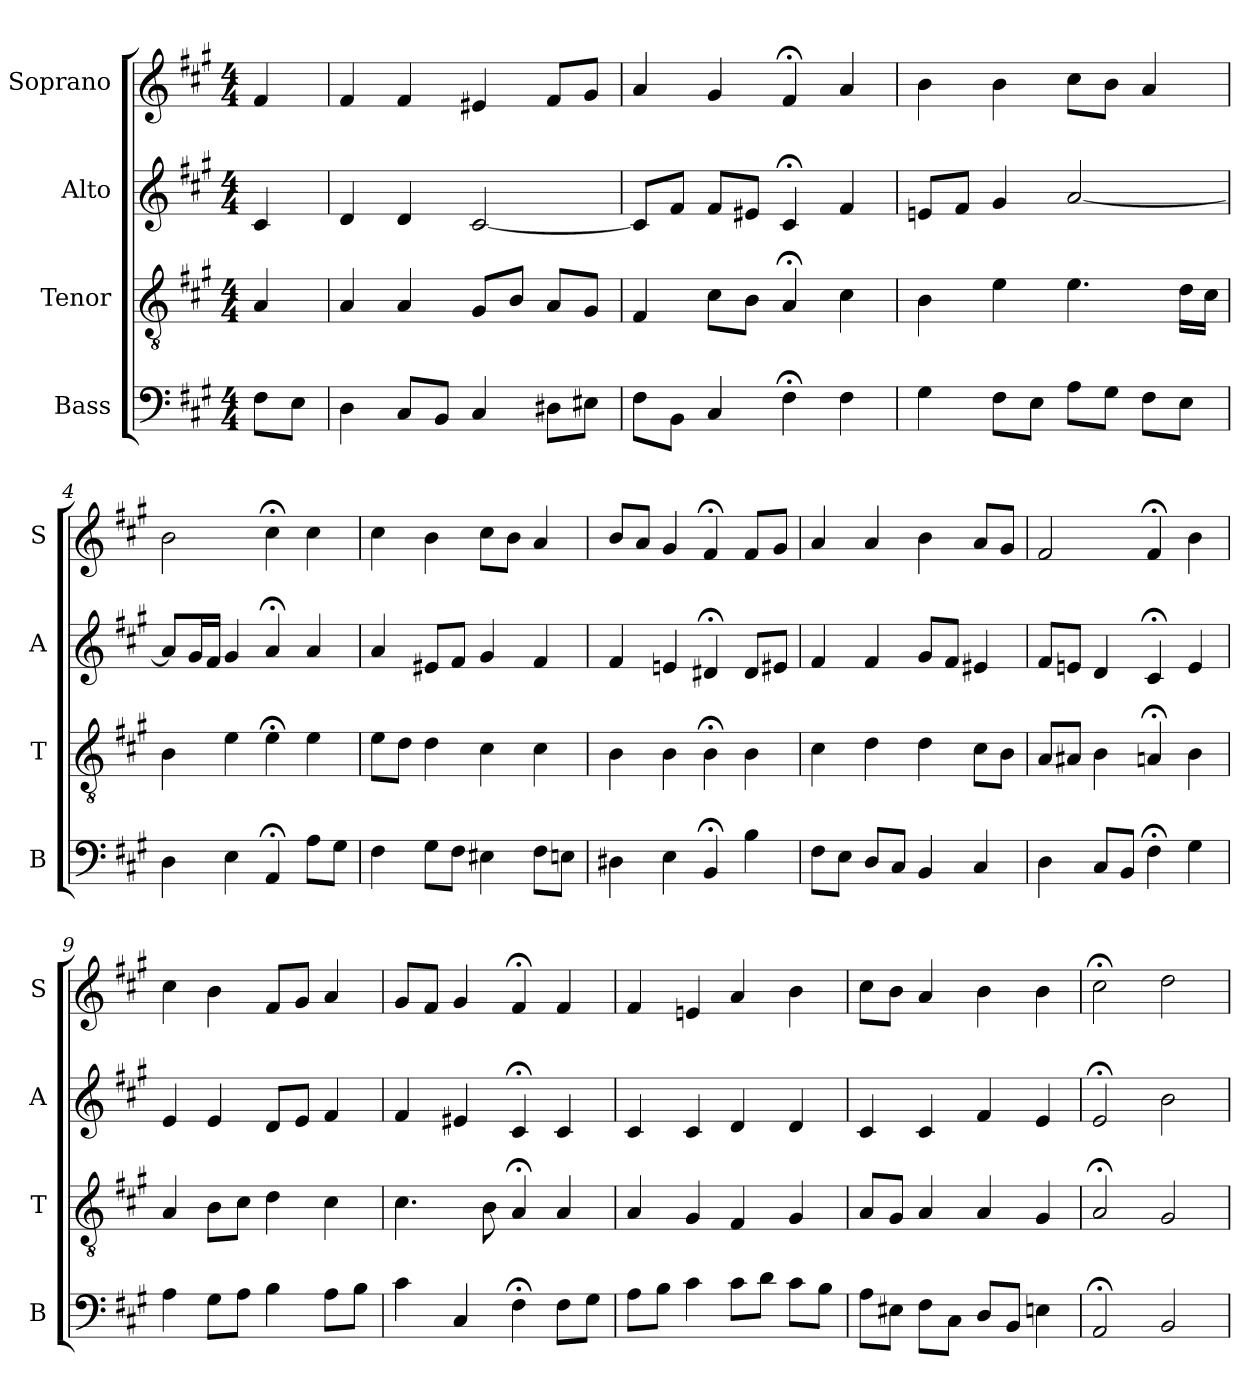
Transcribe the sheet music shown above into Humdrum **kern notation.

**kern	**kern	**kern	**kern
*part4	*part3	*part2	*part1
*staff4	*staff3	*staff2	*staff1
*I"Bass	*I"Tenor	*I"Alto	*I"Soprano
*I'B	*I'T	*I'A	*I'S
*clefF4	*clefGv2	*clefG2	*clefG2
*k[f#c#g#]	*k[f#c#g#]	*k[f#c#g#]	*k[f#c#g#]
*f#:	*f#:	*f#:	*f#:
*M4/4	*M4/4	*M4/4	*M4/4
*MM100	*MM100	*MM100	*MM100
=	=	=	=
8F#L	4A	4c#	4f#
8EJ	.	.	.
=1	=1	=1	=1
4D	4A	4d	4f#
8C#L	4A	4d	4f#
8BBJ	.	.	.
4C#	8G#L	[2c#	4e#X
.	8BJ	.	.
8D#XL	8AL	.	8f#L
8E#XJ	8G#J	.	8g#J
=2	=2	=2	=2
8F#L	4F#	8c#L]	4a
8BBJ	.	8f#J	.
4C#	8c#L	8f#L	4g#
.	8BJ	8e#XJ	.
4F#;<	4A;<	4c#;<	4f#;<
4F#	4c#	4f#	4a
=3	=3	=3	=3
4G#	4B	8enL	4b
.	.	8f#J	.
8F#L	4e	4g#	4b
8EJ	.	.	.
8AL	4.e	[2a	8cc#L
8G#J	.	.	8bJ
8F#L	.	.	4a
8EJ	16dLL	.	.
.	16c#JJ	.	.
=4	=4	=4	=4
4D	4B	8aL]	2b
.	.	16g#L	.
.	.	16f#JJ	.
4E	4e	4g#	.
4AA;<	4e;<	4a;<	4cc#;<
8AL	4e	4a	4cc#
8G#J	.	.	.
=5	=5	=5	=5
4F#	8eL	4a	4cc#
.	8dJ	.	.
8G#L	4d	8e#XL	4b
8F#J	.	8f#J	.
4E#X	4c#	4g#	8cc#L
.	.	.	8bJ
8F#L	4c#	4f#	4a
8EnJ	.	.	.
=6	=6	=6	=6
4D#X	4B	4f#	8bL
.	.	.	8aJ
4E	4B	4en	4g#
4BB;<	4B;<	4d#X;<	4f#;<
4B	4B	8d#L	8f#L
.	.	8e#XJ	8g#J
=7	=7	=7	=7
8F#L	4c#	4f#	4a
8EJ	.	.	.
8DL	4d	4f#	4a
8C#J	.	.	.
4BB	4d	8g#L	4b
.	.	8f#J	.
4C#	8c#L	4e#X	8aL
.	8BJ	.	8g#J
=8	=8	=8	=8
4D	8AL	8f#L	2f#
.	8A#XJ	8enJ	.
8C#L	4B	4d	.
8BBJ	.	.	.
4F#;<	4An;<	4c#;<	4f#;<
4G#	4B	4e	4b
=9	=9	=9	=9
4A	4A	4e	4cc#
8G#L	8BL	4e	4b
8AJ	8c#J	.	.
4B	4d	8dL	8f#L
.	.	8eJ	8g#J
8AL	4c#	4f#	4a
8BJ	.	.	.
=10	=10	=10	=10
4c#	4.c#	4f#	8g#L
.	.	.	8f#J
4C#	.	4e#X	4g#
.	8B	.	.
4F#;<	4A;<	4c#;<	4f#;<
8F#L	4A	4c#	4f#
8G#J	.	.	.
=11	=11	=11	=11
8AL	4A	4c#	4f#
8BJ	.	.	.
4c#	4G#	4c#	4en
8c#L	4F#	4d	4a
8dJ	.	.	.
8c#L	4G#	4d	4b
8BJ	.	.	.
=12	=12	=12	=12
8AL	8AL	4c#	8cc#L
8E#XJ	8G#J	.	8bJ
8F#L	4A	4c#	4a
8C#J	.	.	.
8DL	4A	4f#	4b
8BBJ	.	.	.
4En	4G#	4e	4b
=13	=13	=13	=13
2AA;<	2A;<	2e;<	2cc#;<
2BB	2G#	2b	2dd
=	=	=	=
*-	*-	*-	*-
